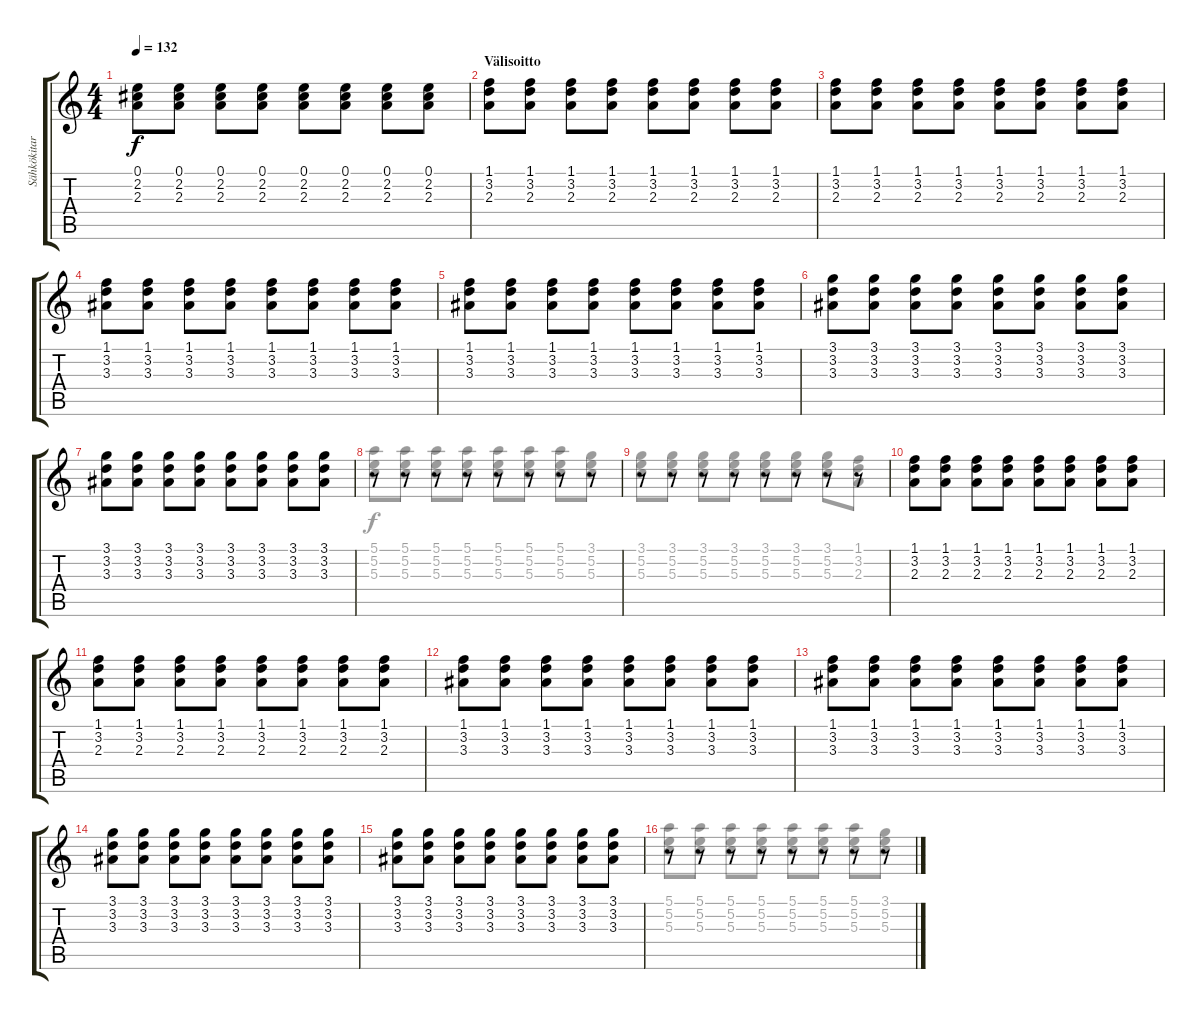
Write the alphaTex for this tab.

\track ("Sähkökitara (komppi)" "Sähkökitar") {instrument distortionguitar}
\staff {score tabs}
\tuning (E4 B3 G3 D3 A2 E2) {hide}
\voice
\ts (4 4)
\tempo 132
\clef g2
\ks c
(0.1 2.2 2.3).8{dy f} (0.1 2.2 2.3).8 (0.1 2.2 2.3).8 (0.1 2.2 2.3).8 (0.1 2.2 2.3).8 (0.1 2.2 2.3).8 (0.1 2.2 2.3).8 (0.1 2.2 2.3).8 |
\section ("" "Välisoitto")
(1.1 3.2 2.3).8 (1.1 3.2 2.3).8 (1.1 3.2 2.3).8 (1.1 3.2 2.3).8 (1.1 3.2 2.3).8 (1.1 3.2 2.3).8 (1.1 3.2 2.3).8 (1.1 3.2 2.3).8 |
(1.1 3.2 2.3).8 (1.1 3.2 2.3).8 (1.1 3.2 2.3).8 (1.1 3.2 2.3).8 (1.1 3.2 2.3).8 (1.1 3.2 2.3).8 (1.1 3.2 2.3).8 (1.1 3.2 2.3).8 |
(1.1 3.2 3.3).8 (1.1 3.2 3.3).8 (1.1 3.2 3.3).8 (1.1 3.2 3.3).8 (1.1 3.2 3.3).8 (1.1 3.2 3.3).8 (1.1 3.2 3.3).8 (1.1 3.2 3.3).8 |
(1.1 3.2 3.3).8 (1.1 3.2 3.3).8 (1.1 3.2 3.3).8 (1.1 3.2 3.3).8 (1.1 3.2 3.3).8 (1.1 3.2 3.3).8 (1.1 3.2 3.3).8 (1.1 3.2 3.3).8 |
(3.1 3.2 3.3).8 (3.1 3.2 3.3).8 (3.1 3.2 3.3).8 (3.1 3.2 3.3).8 (3.1 3.2 3.3).8 (3.1 3.2 3.3).8 (3.1 3.2 3.3).8 (3.1 3.2 3.3).8 |
(3.1 3.2 3.3).8 (3.1 3.2 3.3).8 (3.1 3.2 3.3).8 (3.1 3.2 3.3).8 (3.1 3.2 3.3).8 (3.1 3.2 3.3).8 (3.1 3.2 3.3).8 (3.1 3.2 3.3).8 |
r.8 r.8 r.8 r.8 r.8 r.8 r.8 r.8 |
r.8 r.8 r.8 r.8 r.8 r.8 r.8 r.8 |
(1.1 3.2 2.3).8 (1.1 3.2 2.3).8 (1.1 3.2 2.3).8 (1.1 3.2 2.3).8 (1.1 3.2 2.3).8 (1.1 3.2 2.3).8 (1.1 3.2 2.3).8 (1.1 3.2 2.3).8 |
(1.1 3.2 2.3).8 (1.1 3.2 2.3).8 (1.1 3.2 2.3).8 (1.1 3.2 2.3).8 (1.1 3.2 2.3).8 (1.1 3.2 2.3).8 (1.1 3.2 2.3).8 (1.1 3.2 2.3).8 |
(1.1 3.2 3.3).8 (1.1 3.2 3.3).8 (1.1 3.2 3.3).8 (1.1 3.2 3.3).8 (1.1 3.2 3.3).8 (1.1 3.2 3.3).8 (1.1 3.2 3.3).8 (1.1 3.2 3.3).8 |
(1.1 3.2 3.3).8 (1.1 3.2 3.3).8 (1.1 3.2 3.3).8 (1.1 3.2 3.3).8 (1.1 3.2 3.3).8 (1.1 3.2 3.3).8 (1.1 3.2 3.3).8 (1.1 3.2 3.3).8 |
(3.1 3.2 3.3).8 (3.1 3.2 3.3).8 (3.1 3.2 3.3).8 (3.1 3.2 3.3).8 (3.1 3.2 3.3).8 (3.1 3.2 3.3).8 (3.1 3.2 3.3).8 (3.1 3.2 3.3).8 |
(3.1 3.2 3.3).8 (3.1 3.2 3.3).8 (3.1 3.2 3.3).8 (3.1 3.2 3.3).8 (3.1 3.2 3.3).8 (3.1 3.2 3.3).8 (3.1 3.2 3.3).8 (3.1 3.2 3.3).8 |
r.8 r.8 r.8 r.8 r.8 r.8 r.8 r.8
\voice
\clef g2
\ottava regular
\simile none
\ks c
|
|
|
|
|
|
|
(5.1 5.2 5.3).8 (5.1 5.2 5.3).8 (5.1 5.2 5.3).8 (5.1 5.2 5.3).8 (5.1 5.2 5.3).8 (5.1 5.2 5.3).8 (5.1 5.2 5.3).8 (3.1 5.2 5.3).8 |
(3.1 5.2 5.3).8 (3.1 5.2 5.3).8 (3.1 5.2 5.3).8 (3.1 5.2 5.3).8 (3.1 5.2 5.3).8 (3.1 5.2 5.3).8 (3.1 5.2 5.3).8 (1.1 3.2 2.3).8 |
|
|
|
|
|
|
(5.1 5.2 5.3).8 (5.1 5.2 5.3).8 (5.1 5.2 5.3).8 (5.1 5.2 5.3).8 (5.1 5.2 5.3).8 (5.1 5.2 5.3).8 (5.1 5.2 5.3).8 (3.1 5.2 5.3).8
